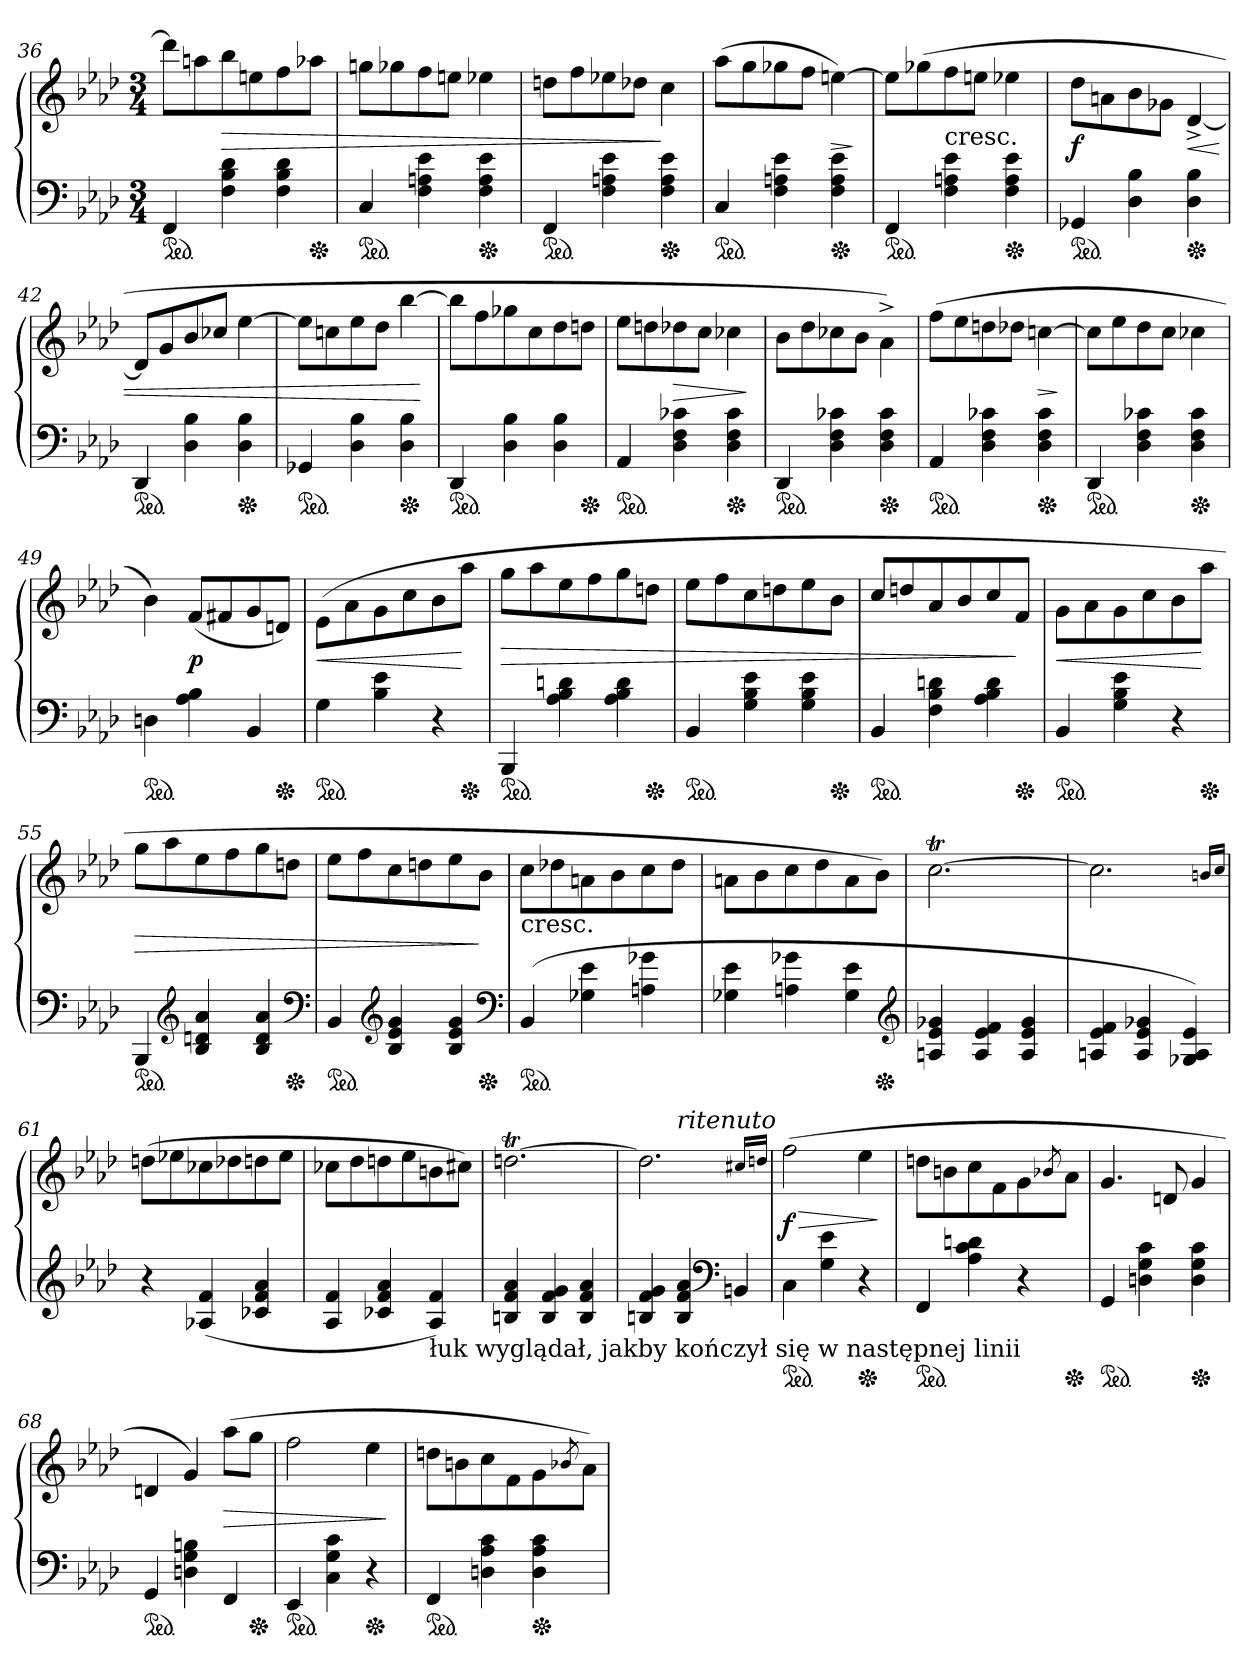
**kern	**kern	**dynam
*part1	*part1	*part1
*staff2	*staff1	*staff1/2
*clefF4	*clefG2	*
*k[b-e-a-d-]	*k[b-e-a-d-]	*
*M3/4	*M3/4	*
*ped	*	*
=36	=36	=36
4FF	8ddd-L]	.
.	8aan	.
4F 4B- 4d-	8bb-	>
.	8een	.
4F 4B- 4d-	8ff	.
*Xped	*	*
.	8aa-XJ	.
=37	=37	=37
*ped	*	*
4C	8ggnL	.
.	8gg-X	.
4F 4An 4e-	8ff	.
.	8eenJ	.
*Xped	*	*
4F 4A 4e-	4ee-X	.
=38	=38	=38
*ped	*	*
4FF	8ddnL	.
.	8ff	.
4F 4An 4e-	8ee-X	.
.	8dd-XJ	.
*Xped	*	*
4F 4A 4e-	4cc	]
=39	=39	=39
*ped	*	*
4C	(>8aa-L	.
.	8gg	.
4F 4An 4e-	8gg-X	.
.	8ffJ	.
*Xped	*	*
4F 4A 4e-	[4een)	>
.	.	]
=40	=40	=40
*ped	*	*
4FF	8eenL]	.
.	(>8gg-X	.
!	!LO:TX:c:t=cresc.	!
4F 4An 4e-	8ff	.
.	8eeJ	.
*Xped	*	*
4F 4A 4e-	4ee-X	.
=41	=41	=41
*ped	*	*
4GG-X	8dd-L	f
.	8an\	.
4D- 4B-	8b-	.
.	8g-XJ	.
*Xped	*	*
4D- 4B-	[4d-^>	<
=42	=42	=42
*ped	*	*
4DD-	8d-L]	.
.	8g	.
4D- 4B-	8b-	.
.	8cc-XJ	.
*Xped	*	*
4D- 4B-	[4ee-	.
=43	=43	=43
*ped	*	*
4GG-X	8ee-L]	.
.	8ccn	.
4D- 4B-	8ee-	.
.	8dd-J	.
*Xped	*	*
4D- 4B-	[4bb-	.
.	.	[
=44	=44	=44
*ped	*	*
4DD-	8bb-L]	.
.	8ff	.
4D- 4B-	8gg-X	.
.	8cc	.
4D- 4B-	8dd-	.
*Xped	*	*
.	8ddnJ	.
=45	=45	=45
*ped	*	*
4AA-	8ee-L	.
.	8ddn	.
4D- 4F 4c-X	8dd-X	>
.	8ccJ	.
*Xped	*	*
4D- 4F 4c-	4cc-X	.
.	.	]
=46	=46	=46
*ped	*	*
4DD-	8b-L	.
.	8dd-	.
4D- 4F 4c-X	8cc-X	.
.	8b-J	.
*Xped	*	*
4D- 4F 4c-	4a-^<\)	.
=47	=47	=47
*ped	*	*
4AA-	(>8ffL	.
.	8ee-	.
4D- 4F 4c-X	8ddn	.
.	8dd-XJ	.
*Xped	*	*
4D- 4F 4c-	[4ccn	>
.	.	]
=48	=48	=48
*ped	*	*
4DD-	8ccL]	.
.	8ee-	.
4D- 4F 4c-X	8dd-	.
.	8ccJ	.
*Xped	*	*
4D- 4F 4c-	4cc-X	.
=49	=49	=49
*ped	*	*
4Dn	4b-)	.
4A- 4B-	(<8fL	p
.	8f#X	.
4BB-	8g	.
*Xped	*	*
.	8dnJ)	.
=50	=50	=50
*ped	*	*
4G	(>8e-L	<
.	8a-	.
4B- 4e-	8g	.
.	8cc	.
4r	8b-	.
*Xped	*	*
.	8aa-J	[
=51	=51	=51
*ped	*	*
4BBB-	8ggL	>
.	8aa-	.
4A- 4B- 4dn	8ee-	.
.	8ff	.
4A- 4B- 4d	8gg	.
*Xped	*	*
.	8ddnJ	.
=52	=52	=52
*ped	*	*
4BB-	8ee-L	.
.	8ff	.
4G 4B- 4e-	8cc	.
.	8ddn	.
4G 4B- 4e-	8ee-	.
*Xped	*	*
.	8b-J	.
=53	=53	=53
*ped	*	*
4BB-	8ccL	.
.	8ddn	.
4F 4B- 4dn	8a-	.
.	8b-	.
4A- 4B- 4d	8cc	.
*Xped	*	*
.	8fJ	]
=54	=54	=54
*ped	*	*
4BB-	8gL	<
.	8a-	.
4G 4B- 4e-	8g	.
.	8cc	.
4r	8b-	.
*Xped	*	*
.	8aa-J	[
=55	=55	=55
*ped	*	*
4BBB-	8ggL	>
.	8aa-	.
*clefG2	*	*
4B- 4dn 4a-	8ee-	.
.	8ff	.
4B- 4d 4a-	8gg	.
*Xped	*	*
.	8ddnJ	.
*clefF4	*	*
=56	=56	=56
*ped	*	*
4BB-	8ee-L	.
.	8ff	.
*clefG2	*	*
4B- 4e- 4g	8cc	.
.	8ddn	.
4B- 4e- 4g	8ee-	.
*Xped	*	*
.	8b-J	]
*clefF4	*	*
=57	=57	=57
!	!LO:TX:c:t=cresc.	!
*ped	*	*
(<4BB-	8ccL	.
.	8dd-X	.
4G-X 4e-	8an	.
.	8b-	.
4An 4g-X	8cc	.
.	8dd-J	.
=58	=58	=58
4G-X 4e-	8anL	.
.	8b-	.
4An 4g-X	8cc	.
.	8dd-	.
4G- 4e-	8a	.
*Xped	*	*
.	8b-J)	.
*clefG2	*	*
=59	=59	=59
4An 4e- 4g-X	[2.cct	.
4A 4e- 4f	.	.
4A 4e- 4g-	.	.
=60	=60	=60
4An 4e- 4f	2.cc]	.
4A 4e- 4g-X	.	.
4G-X 4A 4e-)	.	.
.	16qqbn/LL	.
.	16qqcc/JJ	.
=61	=61	=61
4r	(>8ddnTTTL	.
.	8ee-	.
(<4A-X 4f	8cc-X	.
.	8dd-X	.
4c-X 4f 4a-	8ddn	.
.	8ee-J	.
=62	=62	=62
4A- 4f	8cc-XL	.
.	8dd-	.
4c-X 4f 4a-	8ddn	.
.	8ee-	.
!LO:TX:b:t=łuk wyglądał, jakby kończył się w następnej linii	!	!
4A- 4f)	8bn	.
.	8cc#XJ)	.
=63	=63	=63
4Bn 4f 4a-	[2.ddnt	.
4B 4f 4g	.	.
4B 4f 4a-	.	.
=64	=64	=64
*	*^	*
4Bn 4f 4g	2.ddn]	4ryy	.
!	!	!LO:TX:a:i:t=ritenuto	!
4B 4f 4a-	.	2ryy	.
*clefF4	*	*	*
4BBn	.	.	.
.	16qqcc#X/LL	.	.
.	16qqdd/JJ	.	.
*	*v	*v	*
=65	=65	=65
*ped	*	*
4C\	(>2ffTTT	> f
4G 4e-	.	.
*Xped	*	*
4r	4ee-	.
.	.	]
=66	=66	=66
*ped	*	*
4FF	8ddnL	.
.	8bn\	.
4A- 4c 4dn	8cc	.
.	8f	.
4r	8g	.
.	8qb-X/	.
*Xped	*	*
.	8a-J	.
=67	=67	=67
*ped	*	*
4GG	4.g	.
4Dn 4G 4c	.	.
.	8dn	.
*Xped	*	*
4D 4G 4c	4g	.
=68	=68	=68
*ped	*	*
4GG	4dn	.
4Dn 4G 4Bn	4g)	.
4FF	(>8aa-L	>
*Xped	*	*
.	8ggJ	.
=69	=69	=69
*ped	*	*
4EE-	2ff	.
4C 4G 4c	.	.
*Xped	*	*
4r	4ee-	.
.	.	]
=70	=70	=70
*ped	*	*
4FF	8ddn\L	.
.	8bn	.
4Dn 4A- 4c	8cc	.
.	8f	.
*Xped	*	*
4D 4A- 4c	8g	.
.	8qb-X/	.
.	8a-J)	.
=	=	=
*-	*-	*-
